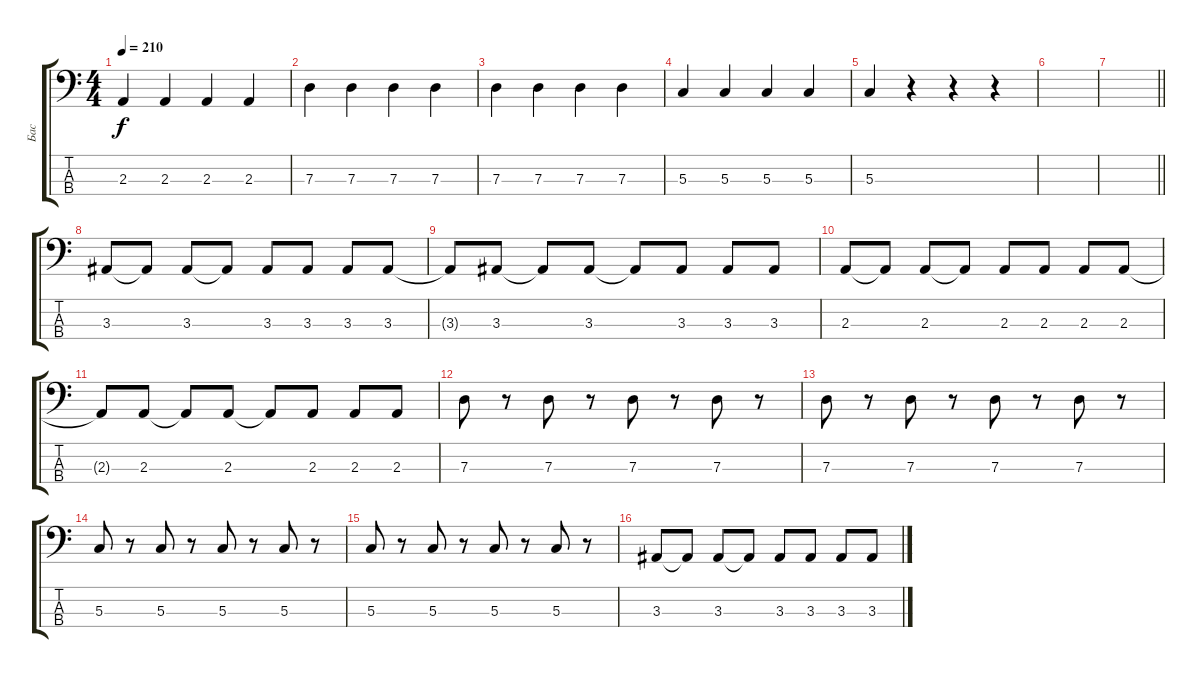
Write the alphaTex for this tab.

\track ("Бас" "Бас") {instrument electricbasspick}
\staff {score tabs}
\tuning (F2 C2 G1 C1) {hide}
\ts (4 4)
\tempo 210
\clef f4
\ks c
2.3.4{dy f} 2.3.4 2.3.4 2.3.4 |
7.3.4 7.3.4 7.3.4 7.3.4 |
7.3.4 7.3.4 7.3.4 7.3.4 |
5.3.4 5.3.4 5.3.4 5.3.4 |
5.3.4 r.4 r.4 r.4 |
|
\barLineRight lightlight
|
3.3.8 3.3{t}.8 3.3.8 3.3{t}.8 3.3.8 3.3.8 3.3.8 3.3.8 |
3.3{t}.8 3.3.8 3.3{t}.8 3.3.8 3.3{t}.8 3.3.8 3.3.8 3.3.8 |
2.3.8 2.3{t}.8 2.3.8 2.3{t}.8 2.3.8 2.3.8 2.3.8 2.3.8 |
2.3{t}.8 2.3.8 2.3{t}.8 2.3.8 2.3{t}.8 2.3.8 2.3.8 2.3.8 |
7.3.8 r.8 7.3.8 r.8 7.3.8 r.8 7.3.8 r.8 |
7.3.8 r.8 7.3.8 r.8 7.3.8 r.8 7.3.8 r.8 |
5.3.8 r.8 5.3.8 r.8 5.3.8 r.8 5.3.8 r.8 |
5.3.8 r.8 5.3.8 r.8 5.3.8 r.8 5.3.8 r.8 |
3.3.8 3.3{t}.8 3.3.8 3.3{t}.8 3.3.8 3.3.8 3.3.8 3.3.8
